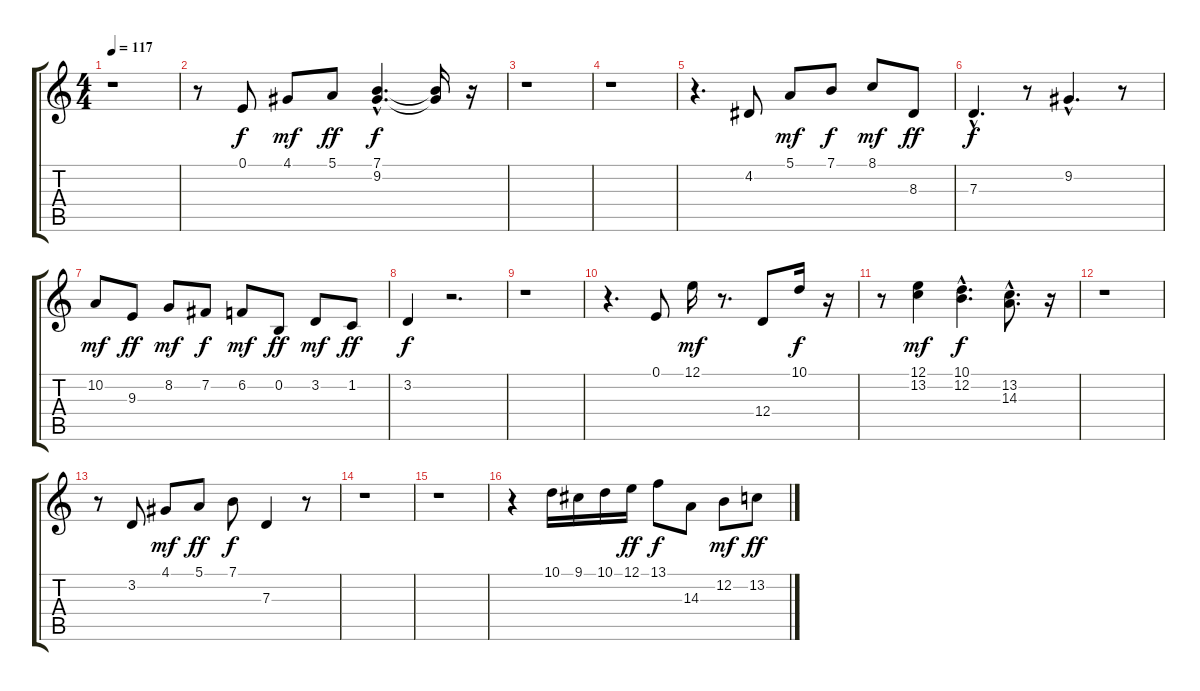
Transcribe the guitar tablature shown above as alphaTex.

\track "" {instrument accordion}
\staff {score tabs}
\tuning (E4 B3 G3 D3 A2 E2) {hide}
\ts (4 4)
\tempo 117
\clef g2
\ks c
r.1{dy f} |
r.8 0.1.8 4.1.8{dy mf} 5.1.8{dy ff} (7.1{hac} 9.2{hac}).4{d dy f} (7.1{t} 9.2{t}).16 r.16 |
r.1 |
r.1 |
r.4{d} 4.2.8 5.1.8{dy mf} 7.1.8{dy f} 8.1.8{dy mf} 8.3.8{dy ff} |
7.3{hac}.4{d dy f} r.8 9.2{hac}.4{d} r.8 |
10.2.8{dy mf} 9.3.8{dy ff} 8.2.8{dy mf} 7.2.8{dy f} 6.2.8{dy mf} 0.2.8{dy ff} 3.2.8{dy mf} 1.2.8{dy ff} |
3.2.4{dy f} r.2{d} |
r.1 |
r.4{d} 0.1.8 12.1.16{dy mf} r.8{d} 12.4.8 10.1.16{dy f} r.16 |
r.8 (12.1 13.2).4{dy mf} (10.1{hac} 12.2{hac}).4{d dy f} (13.2{hac} 14.3{hac}).8{d} r.16 |
r.1 |
r.8 3.2.8 4.1.8{dy mf} 5.1.8{dy ff} 7.1.8{dy f} 7.3.4 r.8 |
r.1 |
r.1 |
r.4 10.1.16 9.1.16 10.1.16 12.1.16{dy ff} 13.1.8{dy f} 14.3.8 12.2.8{dy mf} 13.2.8{dy ff}
